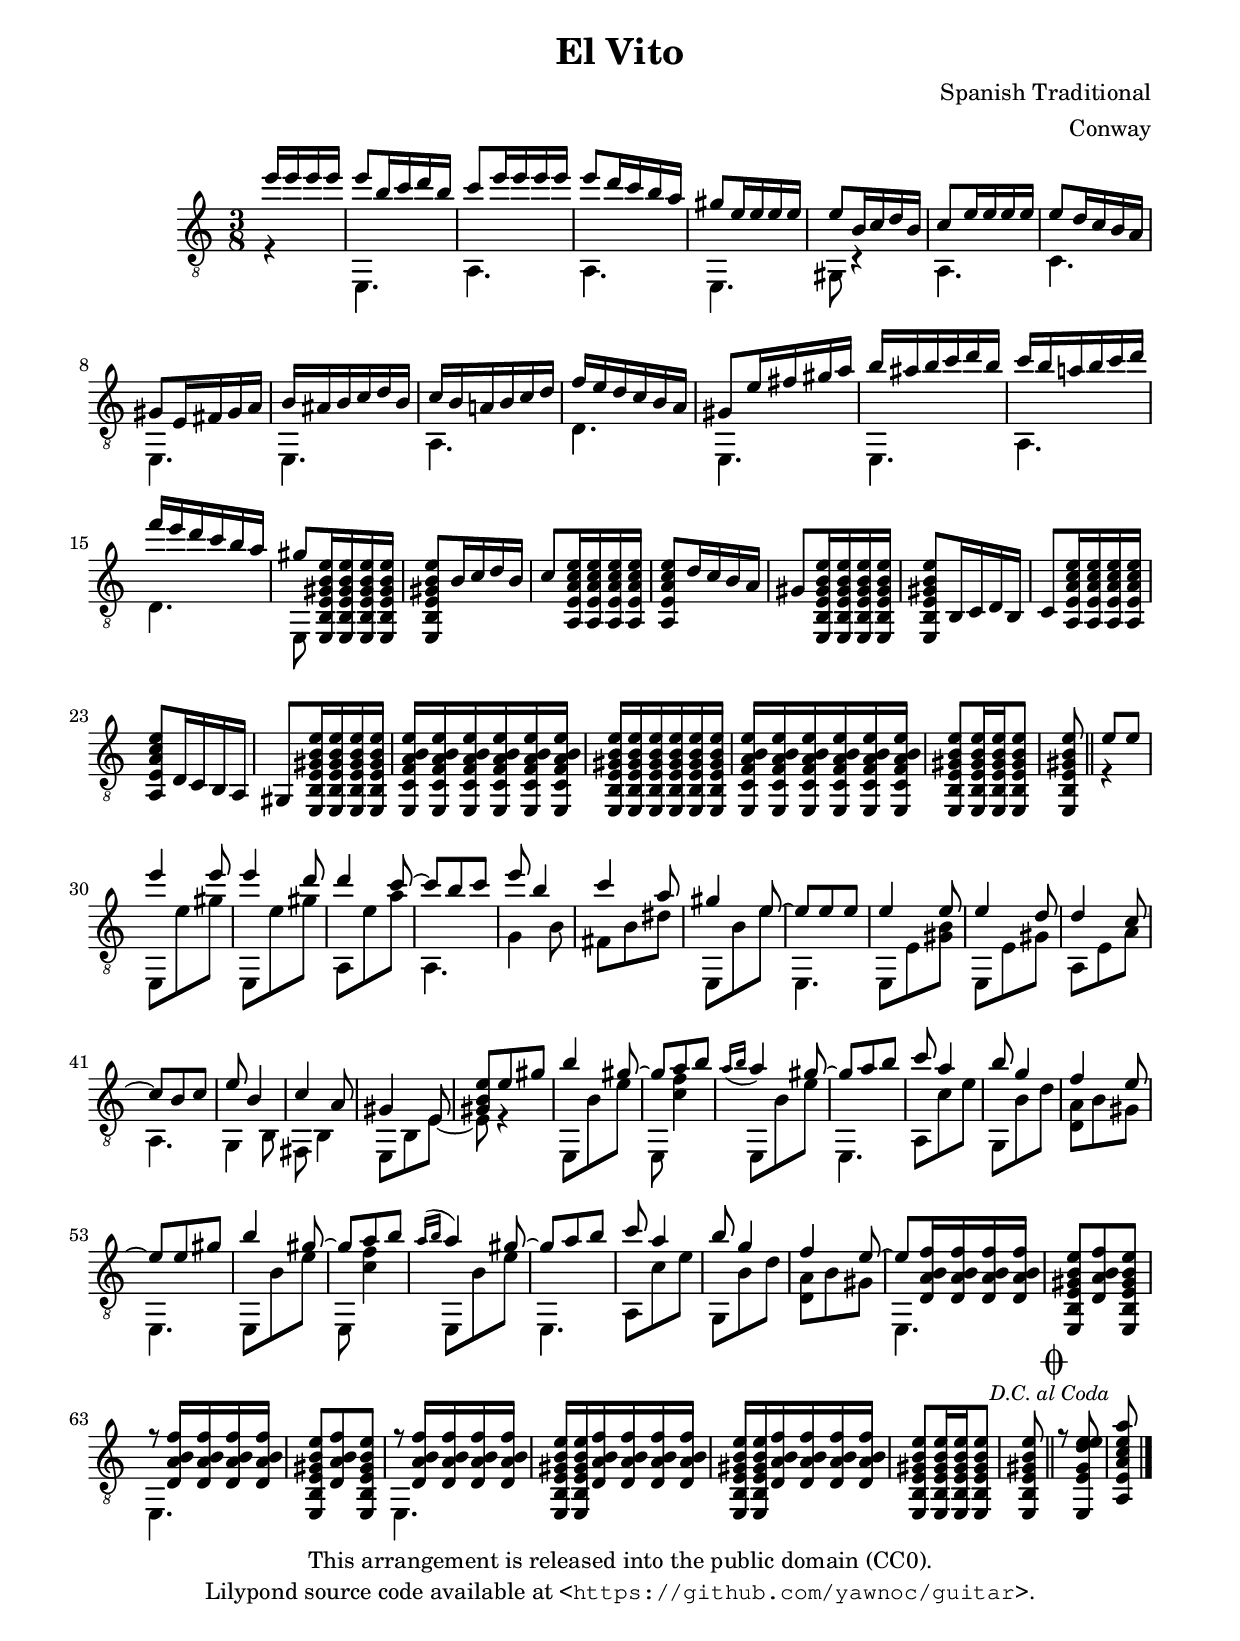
\version "2.18.2"


%%%%%%%%%%%%%%%%%%%%%%%%%%%%%%%%%%%%%%%%%%%%%%%%%%%%%%%%%%%%%%%%
% General
%%%%%%%%%%%%%%%%%%%%%%%%%%%%%%%%%%%%%%%%%%%%%%%%%%%%%%%%%%%%%%%%

\paper {
  top-margin = 1.5\cm
  left-margin = 1.5\cm
  right-margin = 1.5\cm
  bottom-margin = 1.5\cm
  ragged-last-bottom = ##f
}

globalSettings = {
  \accidentalStyle modern
  \compressFullBarRests
  \mergeDifferentlyHeadedOn
  \mergeDifferentlyDottedOn
  \numericTimeSignature
  \pointAndClickOff
}

origin-url = "https://github.com/yawnoc/guitar"

\header {
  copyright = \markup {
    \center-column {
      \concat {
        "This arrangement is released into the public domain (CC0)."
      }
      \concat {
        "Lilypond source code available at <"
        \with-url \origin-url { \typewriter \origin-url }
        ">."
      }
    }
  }
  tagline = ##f
}

%%%%%%%%%%%%%%%%%%%%%%%%%%%%%%%%%%%%%%%%%%%%%%%%%%%%%%%%%%%%%%%%
% Guitar notation
%%%%%%%%%%%%%%%%%%%%%%%%%%%%%%%%%%%%%%%%%%%%%%%%%%%%%%%%%%%%%%%%

stringNumbersAbove = { \set stringNumberOrientations = #'(up) }
stringNumbersBelow = { \set stringNumberOrientations = #'(down) }

fingeringAbove = { \set fingeringOrientations = #'(up) }
fingeringBelow = { \set fingeringOrientations = #'(down) }
fingeringAleft = { \set fingeringOrientations = #'(left) }
fingeringAright = { \set fingeringOrientations = #'(right) }

overrideHorizontalShift = #(define-scheme-function
  (parser location distance) (number?)
  #{
    \override NoteColumn.force-hshift = $distance
  #}
)

revertHorizontalShift = { \revert NoteColumn.force-hshift }

barreSpan = #(define-music-function
  (barre location label music) (string? ly:music?)
  (let
    (
      (elements (extract-named-music music '(NoteEvent EventChord)))
    )
    (if
      (pair? elements)
      (let
        (
          (first-element (first elements))
          (last-element (last elements))
        )
        (set!
          (ly:music-property first-element 'articulations)
          (cons
            (make-music 'TextSpanEvent 'span-direction -1)
            (ly:music-property first-element 'articulations)
          )
        )
        (set!
          (ly:music-property last-element 'articulations)
          (cons
            (make-music 'TextSpanEvent 'span-direction 1)
            (ly:music-property last-element 'articulations)
          )
        )
      )
    )
  )
  #{
    \once \override TextSpanner.font-shape = #'upright
    \once \override TextSpanner.style = #'line
    \once \override TextSpanner.bound-details = #`(
      (left
        (text . ,#{ \markup { \raise #-.55 { #label \hspace #0.7 }} #})
        (Y . 0)
        (padding . -0.8)
        (attach-dir . -2)
      )
      (right
        (text . ,#{ \markup { \draw-line #'(0 . -1.3) } #})
        (Y . 0)
        (padding . -0.5)
        (attach-dir . 2)
      )
    )
    $music
  #}
)

barre = #(define-scheme-function
  (parser location label) (string?)
  #{
    \markup {
      \center-align {
        \hspace #0.7
        $label
      }
    }
  #}
)

nudgeNextBarre = #(define-scheme-function
  (parser location distance) (number?)
  #{
    \once \override TextScript.X-offset = $distance
  #}
)

position = #(define-scheme-function
  (parser location label) (string?)
  #{
    \markup {
      \center-align {
        \hspace #0.5
        $label
      }
    }
  #}
)

%%%%%%%%%%%%%%%%%%%%%%%%%%%%%%%%%%%%%%%%%%%%%%%%%%%%%%%%%%%%%%%%
% Goto statements
%%%%%%%%%%%%%%%%%%%%%%%%%%%%%%%%%%%%%%%%%%%%%%%%%%%%%%%%%%%%%%%%

setGotoVisibility = {
  \once \override Score.RehearsalMark #'break-visibility = #'#(#t #t #f)
}

makeGotoMark = #(define-scheme-function
  (parser location label) (string?)
  #{
    \mark \markup { \small \italic $label }
  #}
)

simultaneousMarkSeparator = {
  \cadenzaOn
    s1073741824 % stupid, but works
  \cadenzaOff
}

coda = {
  \setGotoVisibility
  \mark \markup { \musicglyph #"scripts.coda" }
}

fine = {
  \setGotoVisibility
  \makeGotoMark Fine
}

dcAlCoda = {
  \setGotoVisibility
  \makeGotoMark "D.C. al Coda"
}

dcAlFine = {
  \setGotoVisibility
  \makeGotoMark "D.C. al Fine"
}



\header {
  title = "El Vito"
  composer = "Spanish Traditional"
  arranger = "Conway"
}


initialSignatures = {
  \clef "treble_8"
  \key a \minor
  \time 3/8
}


highVoiceMusic = {
  
  \globalSettings
  
  % Main theme high
  \partial 4
  \relative c'' {
    e16 e e e |
    e8 b16 c d b |
    c8 e16 e e e |
    e8 d16 c b a |
    gis8
  }
  
  % Main theme low
  \barNumberCheck #4
  \relative c' {
    e16 e e e |
    e8 b16 c d b |
    c8 e16 e e e |
    e8 d16 c b a |
    gis8
  }
  
  % Scale run low
  \barNumberCheck #8
  \relative c {
    e16 fis gis a |
    b ais b c d b |
    c b a b c d |
    f e d c b a |
    gis8
  }
  
  % Scale run high
  \barNumberCheck #12
  \relative c' {
    e16 fis gis a |
    b ais b c d b |
    c b a b c d |
    f e d c b a |
    gis8
  }
  
  % Strummed main theme high
  \barNumberCheck #16
  \relative c' {
    <e b gis e b e,>16
      <e b gis e b e,>
      <e b gis e b e,>
      <e b gis e b e,> |
    <e b gis e b e,>8 b16 c d b |
    c8
      <e c a e a,>16
      <e c a e a,>
      <e c a e a,>
      <e c a e a,>
    <e c a e a,>8 d16 c b a |
    gis8
  }
  
  % Strummed main theme low
  \barNumberCheck #20
  \relative c' {
    <e b gis e b e,>16
      <e b gis e b e,>
      <e b gis e b e,>
      <e b gis e b e,> |
    <e b gis e b e,>8 b,16 c d b |
    c8
      <e' c a e a,>16
      <e c a e a,>
      <e c a e a,>
      <e c a e a,>
    <e c a e a,>8 d,16 c b a |
    gis8
  }
  
  % Strummed interlude
  \barNumberCheck #24
  \relative c' {
    <e b gis e b e,>16
      <e b gis e b e,>
      <e b gis e b e,>
      <e b gis e b e,> |
    <e b a f c e,>
      <e b a f c e,>
      <e b a f c e,>
      <e b a f c e,>
      <e b a f c e,>
      <e b a f c e,> |
    <e b gis e b e,>
      <e b gis e b e,>
      <e b gis e b e,>
      <e b gis e b e,>
      <e b gis e b e,>
      <e b gis e b e,> |
    <e b a f c e,>
      <e b a f c e,>
      <e b a f c e,>
      <e b a f c e,>
      <e b a f c e,>
      <e b a f c e,> |
    <e b gis e b e,>8
      <e b gis e b e,>16
      <e b gis e b e,>
      <e b gis e b e,>8 |
    <e b gis e b e,>8
      \bar "||"
  }
  
  % Lyrical theme high
  \barNumberCheck #29
  \relative c' {
    e8 e |
    e'4 e8 |
    e4 d8 |
    d4 c8~ |
    c b c |
    e b4 |
    c4 a8 |
    gis4 e8~ |
    e
  }
  
  % Lyrical theme low
  \barNumberCheck #37
  \relative c' {
    e8 e |
    e4 e8 |
    e4 d8 |
    d4 c8~ |
    c b c |
    e b4 |
    c4 a8 |
    gis4 e8 |
    <gis b e>
  }
  
  % Bull-fighting theme
  \barNumberCheck 45
  \relative c' {
    e8 gis |
    b4 gis8~ |
    gis8 a b |
    \grace { a16_( b } a4) gis8~ |
    gis8 a b |
    c8 a4 |
    b8 g4 |
    f4 e8~ |
    e8
  }
  
  % Bull-fighting theme again
  \barNumberCheck 53
  \relative c' {
    e8 gis |
    b4 gis8~ |
    gis8 a b |
    \grace { a16( b } a4) gis8~ |
    gis8 a b |
    c8 a4 |
    b8 g4 |
    f4 e8~ |
    e8
  }
  
  % Returning strummed interlude
  \barNumberCheck 61
  \relative c' {
    <f b, a d,>16
      <f b, a d,>
      <f b, a d,>
      <f b, a d,> |
    <e b gis e b e,>8
      <f b, a d,>
      <e b gis e b e,> |
    r8
      <f b, a d,>16
      <f b, a d,>
      <f b, a d,>
      <f b, a d,> |
    <e b gis e b e,>8
      <f b, a d,>
      <e b gis e b e,> |
    r8
      <f b, a d,>16
      <f b, a d,>
      <f b, a d,>
      <f b, a d,> |
    <e b gis e b e,>16
      <e b gis e b e,>
      <f b, a d,>
      <f b, a d,>
      <f b, a d,>
      <f b, a d,> |
    <e b gis e b e,>16
      <e b gis e b e,>
      <f b, a d,>
      <f b, a d,>
      <f b, a d,>
      <f b, a d,> |
    <e b gis e b e,>8
      <e b gis e b e,>16
      <e b gis e b e,>
      <e b gis e b e,>8 |
    <e b gis e b e,>8
      \bar "||" \dcAlCoda
  }
  
  % Finishing chords
  \simultaneousMarkSeparator
  \coda
  \barNumberCheck 69
  \relative c, {
    r8 <e e' gis d' e e> |
    <a e' a c e a>
      \bar "|."
  }
  
}


lowVoiceMusic = {
  
  \globalSettings
  
  % Main theme high
  \partial 4
  \relative c, {
    r4 |
    e4. |
    a |
    a |
    e |
  }
  
  % Main theme low
  \barNumberCheck #5
  \relative c {
    gis8 r4 |
    a4. |
    c |
    e, |
  }
  
  % Scale run low
  \barNumberCheck #9
  \relative c, {
    e4. |
    a |
    d |
    e, |
  }
  
  % Scale run high
  \barNumberCheck #13
  \relative c, {
    e4. |
    a |
    d |
    e,8
  }
  
  % Strummed main theme high
  \barNumberCheck #16
  {
    s4 |
    s4. * 3 |
    s8
  }
  
  % Strummed main theme low
  \barNumberCheck #20
  {
    s4 |
    s4. * 3 |
    s8
  }
  
  % Strummed interlude
  \barNumberCheck #24
  {
    s4 |
    s4. * 4 |
    s8
  }
  
  % Lyrical theme high
  \barNumberCheck #29
  \relative c, {
    r4 |
    e8 e'' gis |
    e,, e'' gis |
    a,, e'' a |
    a,,4. |
    g'4 b8 |
    fis b dis |
    e,, b'' e |
    e,,4. |
  }
  
  % Lyrical theme low
  \barNumberCheck #38
  \relative c, {
    e8 e' <gis b> |
    e, e' gis |
    a, e' a |
    a,4. |
    g4 b8 |
    fis8 b4 |
    e,8 b' e~ |
    e
  }
  
  % Bull-fighting theme
  \barNumberCheck 45
  \relative c, {
    r4 |
    e8 b'' e |
    e,, <c'' f>4 |
    e,,8 b'' e |
    e,,4. |
    a8 c' e |
    g,, b' d |
    <a d,> b gis |
    e,4. |
  }
  
  % Bull-fighting theme again
  \barNumberCheck 54
  \relative c, {
    e8 b'' e |
    e,, <c'' f>4 |
    e,,8 b'' e |
    e,,4. |
    a8 c' e |
    g,, b' d |
    <a d,> b gis |
    e,4. |
  }
  
  % Returning strummed interlude
  \barNumberCheck 62
  \relative c, {
    s4. |
    e4. |
    s4. |
    e4. |
    s4. * 3 |
    s8
  }
  
}


allMusic = {
  \initialSignatures
  <<
    << \highVoiceMusic >>
      \\
    << \lowVoiceMusic >>
  >>
}


\score {
  \allMusic
}
